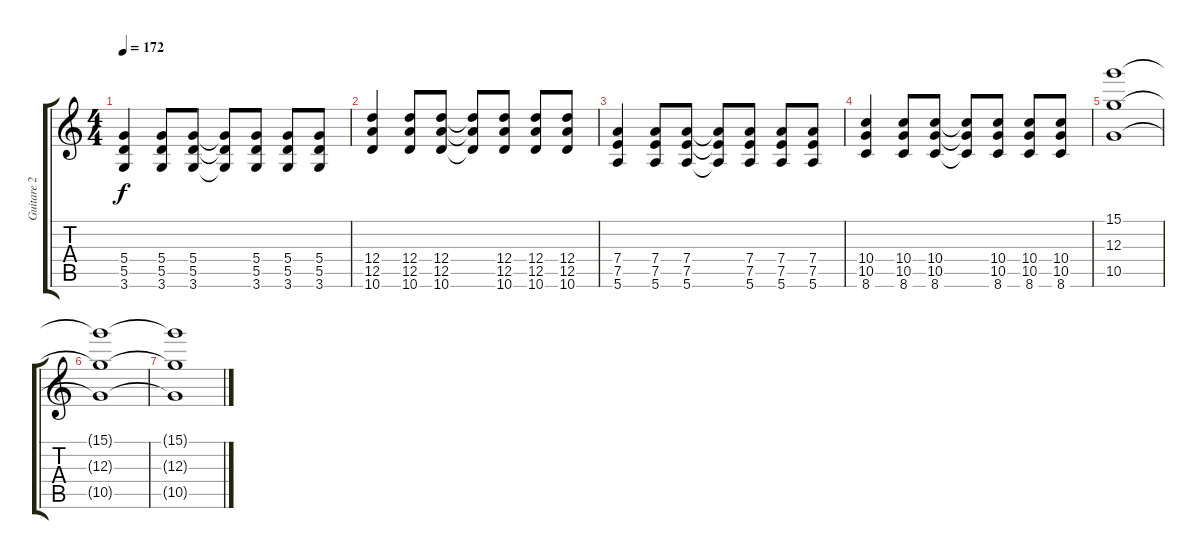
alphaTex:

\track ("Guitare 2" "Guitare 2") {instrument electricguitarclean}
\staff {score tabs}
\tuning (E4 B3 G3 D3 A2 E2) {hide}
\ts (4 4)
\tempo 172
\clef g2
\ks c
(5.4 5.5 3.6).4{dy f} (5.4 5.5 3.6).8 (5.4 5.5 3.6).8 (5.4{t} 5.5{t} 3.6{t}).8 (5.4 5.5 3.6).8 (5.4 5.5 3.6).8 (5.4 5.5 3.6).8 |
(12.4 12.5 10.6).4 (12.4 12.5 10.6).8 (12.4 12.5 10.6).8 (12.4{t} 12.5{t} 10.6{t}).8 (12.4 12.5 10.6).8 (12.4 12.5 10.6).8 (12.4 12.5 10.6).8 |
(7.4 7.5 5.6).4 (7.4 7.5 5.6).8 (7.4 7.5 5.6).8 (7.4{t} 7.5{t} 5.6{t}).8 (7.4 7.5 5.6).8 (7.4 7.5 5.6).8 (7.4 7.5 5.6).8 |
(10.4 10.5 8.6).4 (10.4 10.5 8.6).8 (10.4 10.5 8.6).8 (10.4{t} 10.5{t} 8.6{t}).8 (10.4 10.5 8.6).8 (10.4 10.5 8.6).8 (10.4 10.5 8.6).8 |
(15.1 12.3 10.5).1 |
(15.1{t} 12.3{t} 10.5{t}).1 |
(15.1{t} 12.3{t} 10.5{t}).1
